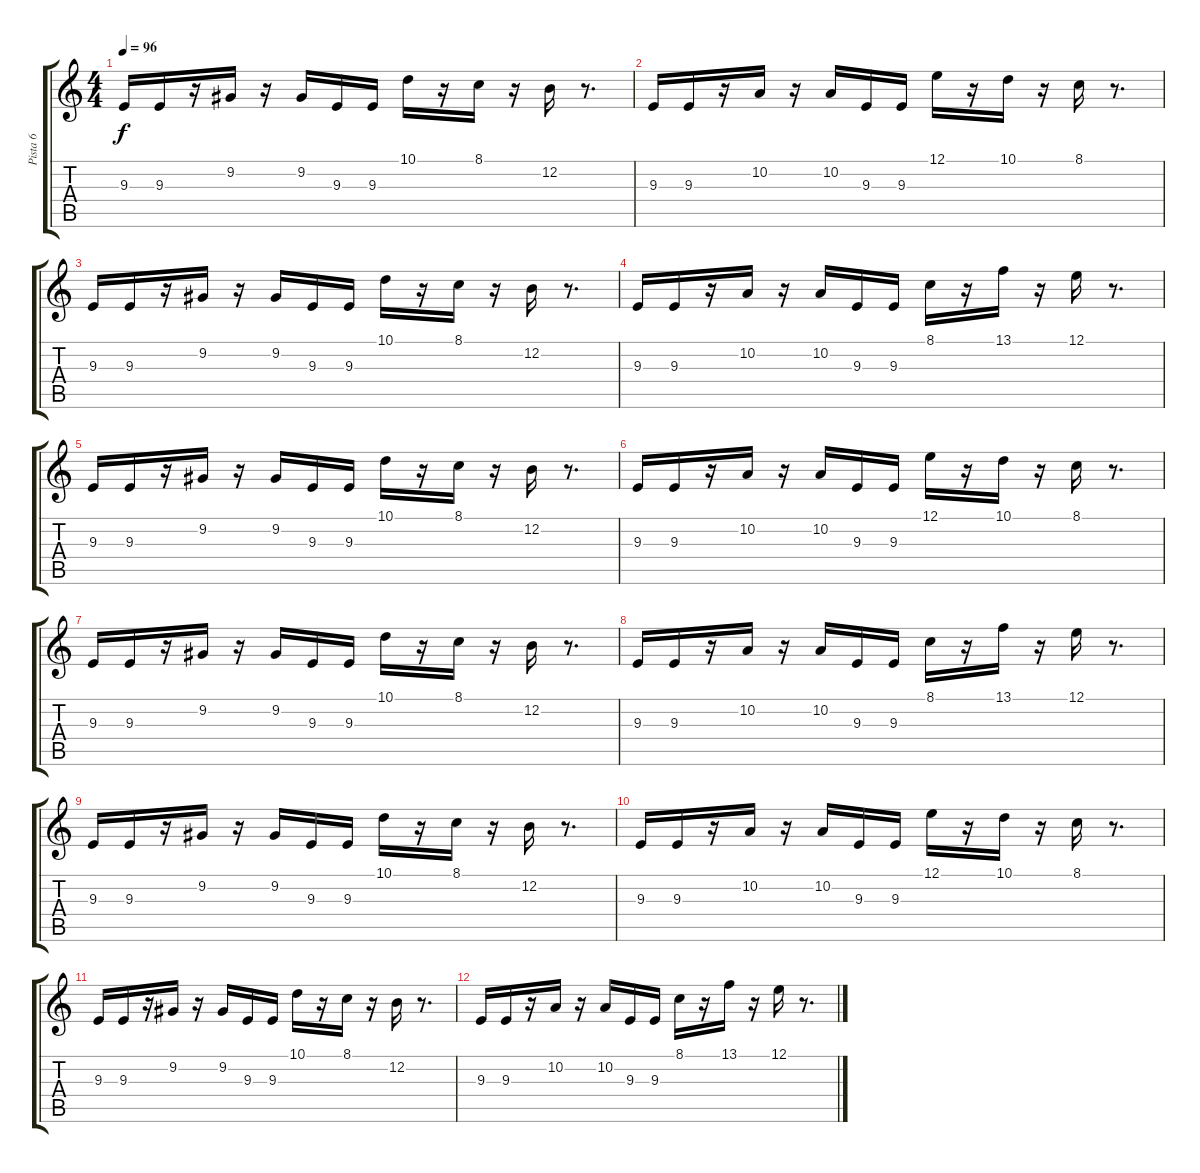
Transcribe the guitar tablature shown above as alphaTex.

\track ("Pista 6" "Pista 6") {instrument churchorgan}
\staff {score tabs}
\tuning (E4 B3 G3 D3 A2 E2) {hide}
\ts (4 4)
\tempo 96
\clef g2
\ks c
9.3.16{dy f} 9.3.16 r.16 9.2.16 r.16 9.2.16 9.3.16 9.3.16 10.1.16 r.16 8.1.16 r.16 12.2.16 r.8{d} |
9.3.16 9.3.16 r.16 10.2.16 r.16 10.2.16 9.3.16 9.3.16 12.1.16 r.16 10.1.16 r.16 8.1.16 r.8{d} |
9.3.16 9.3.16 r.16 9.2.16 r.16 9.2.16 9.3.16 9.3.16 10.1.16 r.16 8.1.16 r.16 12.2.16 r.8{d} |
9.3.16 9.3.16 r.16 10.2.16 r.16 10.2.16 9.3.16 9.3.16 8.1.16 r.16 13.1.16 r.16 12.1.16 r.8{d} |
9.3.16 9.3.16 r.16 9.2.16 r.16 9.2.16 9.3.16 9.3.16 10.1.16 r.16 8.1.16 r.16 12.2.16 r.8{d} |
9.3.16 9.3.16 r.16 10.2.16 r.16 10.2.16 9.3.16 9.3.16 12.1.16 r.16 10.1.16 r.16 8.1.16 r.8{d} |
9.3.16 9.3.16 r.16 9.2.16 r.16 9.2.16 9.3.16 9.3.16 10.1.16 r.16 8.1.16 r.16 12.2.16 r.8{d} |
9.3.16 9.3.16 r.16 10.2.16 r.16 10.2.16 9.3.16 9.3.16 8.1.16 r.16 13.1.16 r.16 12.1.16 r.8{d} |
9.3.16 9.3.16 r.16 9.2.16 r.16 9.2.16 9.3.16 9.3.16 10.1.16 r.16 8.1.16 r.16 12.2.16 r.8{d} |
9.3.16 9.3.16 r.16 10.2.16 r.16 10.2.16 9.3.16 9.3.16 12.1.16 r.16 10.1.16 r.16 8.1.16 r.8{d} |
9.3.16 9.3.16 r.16 9.2.16 r.16 9.2.16 9.3.16 9.3.16 10.1.16 r.16 8.1.16 r.16 12.2.16 r.8{d} |
9.3.16 9.3.16 r.16 10.2.16 r.16 10.2.16 9.3.16 9.3.16 8.1.16 r.16 13.1.16 r.16 12.1.16 r.8{d}
